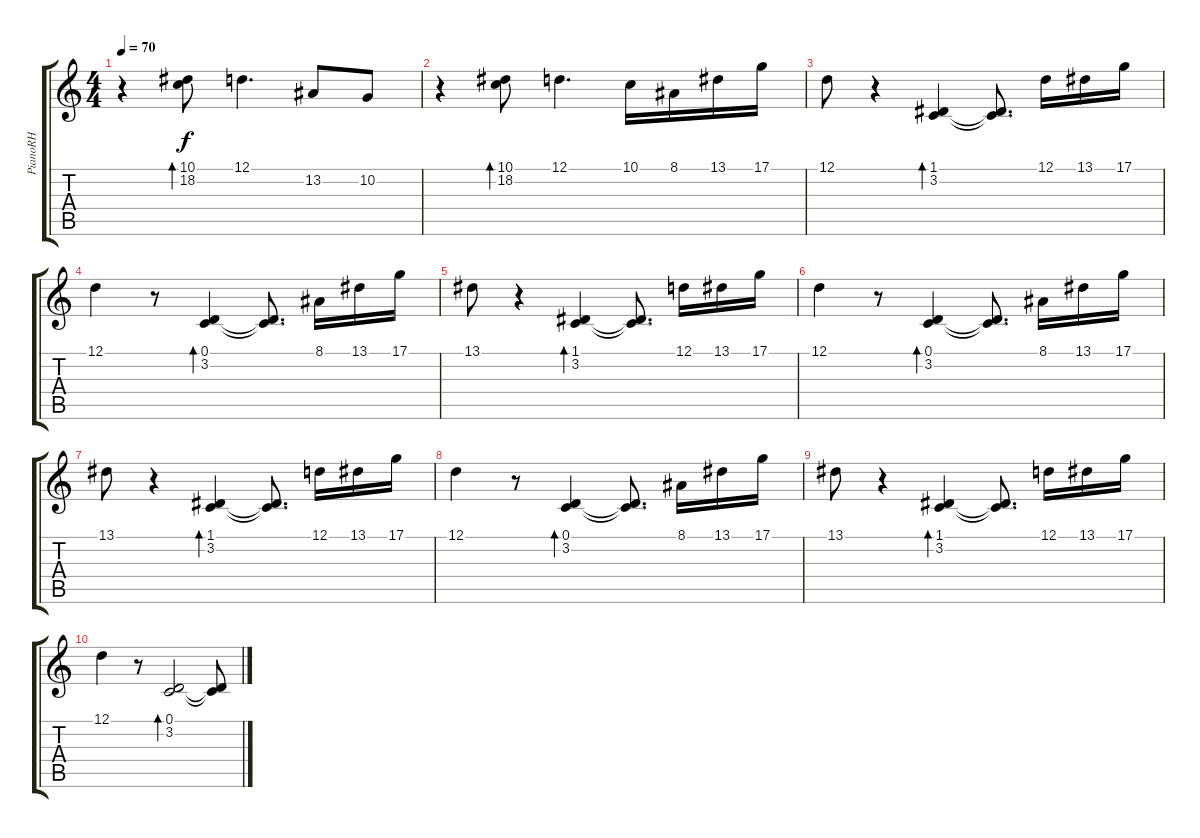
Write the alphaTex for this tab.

\track ("PianoRH" "PianoRH") {instrument acousticgrandpiano}
\staff {score tabs}
\tuning (D4 A3 F3 C3 G2 C2) {hide}
\ts (4 4)
\tempo 70
\clef g2
\ks c
r.4{dy f} (10.1 18.2).8{bd 120} 12.1.4{d} 13.2.8 10.2.8 |
r.4 (10.1 18.2).8{bd 120} 12.1.4{d} 10.1.16 8.1.16 13.1.16 17.1.16 |
12.1.8 r.4 (1.1 3.2).4{bd 120} (1.1{t} 3.2{t}).8{d} 12.1.16 13.1.16 17.1.16 |
12.1.4 r.8 (0.1 3.2).4{bd 120} (0.1{t} 3.2{t}).8{d} 8.1.16 13.1.16 17.1.16 |
13.1.8 r.4 (1.1 3.2).4{bd 120} (1.1{t} 3.2{t}).8{d} 12.1.16 13.1.16 17.1.16 |
12.1.4 r.8 (0.1 3.2).4{bd 120} (0.1{t} 3.2{t}).8{d} 8.1.16 13.1.16 17.1.16 |
13.1.8 r.4 (1.1 3.2).4{bd 120} (1.1{t} 3.2{t}).8{d} 12.1.16 13.1.16 17.1.16 |
12.1.4 r.8 (0.1 3.2).4{bd 120} (0.1{t} 3.2{t}).8{d} 8.1.16 13.1.16 17.1.16 |
13.1.8 r.4 (1.1 3.2).4{bd 120} (1.1{t} 3.2{t}).8{d} 12.1.16 13.1.16 17.1.16 |
12.1.4 r.8 (0.1 3.2).2{bd 120} (0.1{t} 3.2{t}).8
